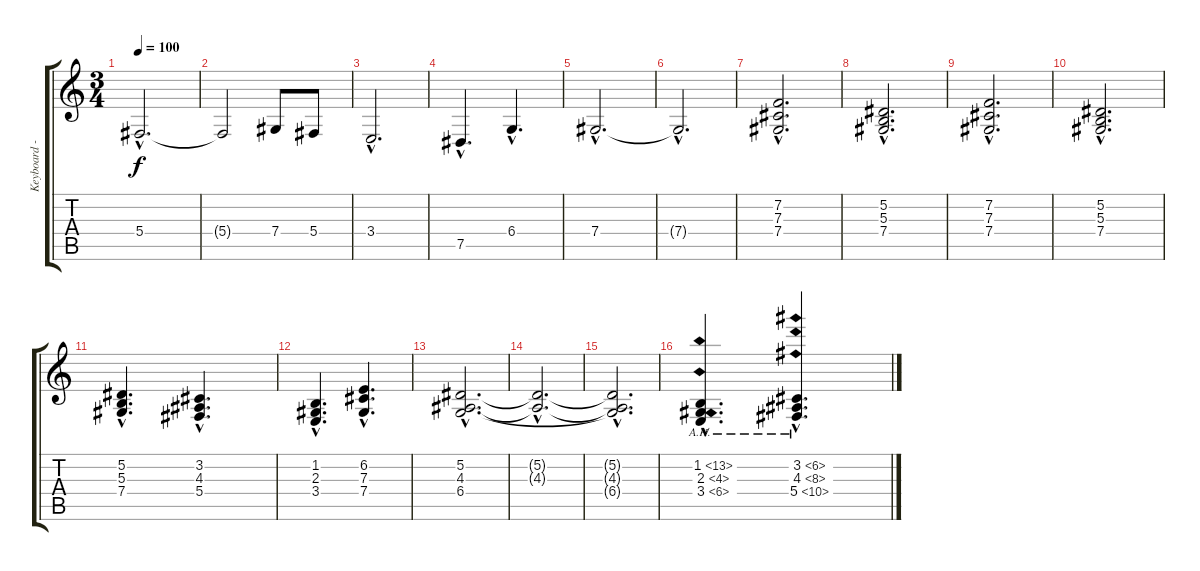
\track ("Keyboard - Strings" "Keyboard -") {instrument stringensemble1}
\staff {score tabs}
\tuning (Eb4 Bb3 Gb3 Db3 Ab2 Eb2) {hide}
\ts (3 4)
\tempo 100
\clef g2
\ks c
5.4{hac}.2{d dy f} |
5.4{t}.2 7.4.8 5.4.8 |
3.4{hac}.2{d} |
7.5{hac}.4{d} 6.4{hac}.4{d} |
7.4{hac}.2{d} |
7.4{hac t}.2{d} |
(7.2{hac} 7.3{hac} 7.4{hac}).2{d} |
(5.2{hac} 5.3{hac} 7.4{hac}).2{d} |
(7.2{hac} 7.3{hac} 7.4{hac}).2{d} |
(5.2{hac} 5.3{hac} 7.4{hac}).2{d} |
(5.2{hac} 5.3{hac} 7.4{hac}).4{d} (3.2{hac} 4.3{hac} 5.4{hac}).4{d} |
(1.2{hac} 2.3{hac} 3.4{hac}).4{d} (6.2{hac} 7.3{hac} 7.4{hac}).4{d} |
(5.2{hac} 4.3{hac} 6.4{hac}).2{d} |
(5.2{hac t} 4.3{hac t}).2{d} |
(5.2{hac t} 4.3{hac t} 6.4{hac t}).2{d} |
(1.2{ah 12 hac} 2.3{ah 2 hac} 3.4{ah 3 hac}).4{d} (3.2{ah 3 hac} 4.3{ah 4 hac} 5.4{ah 5 hac}).4{d}
